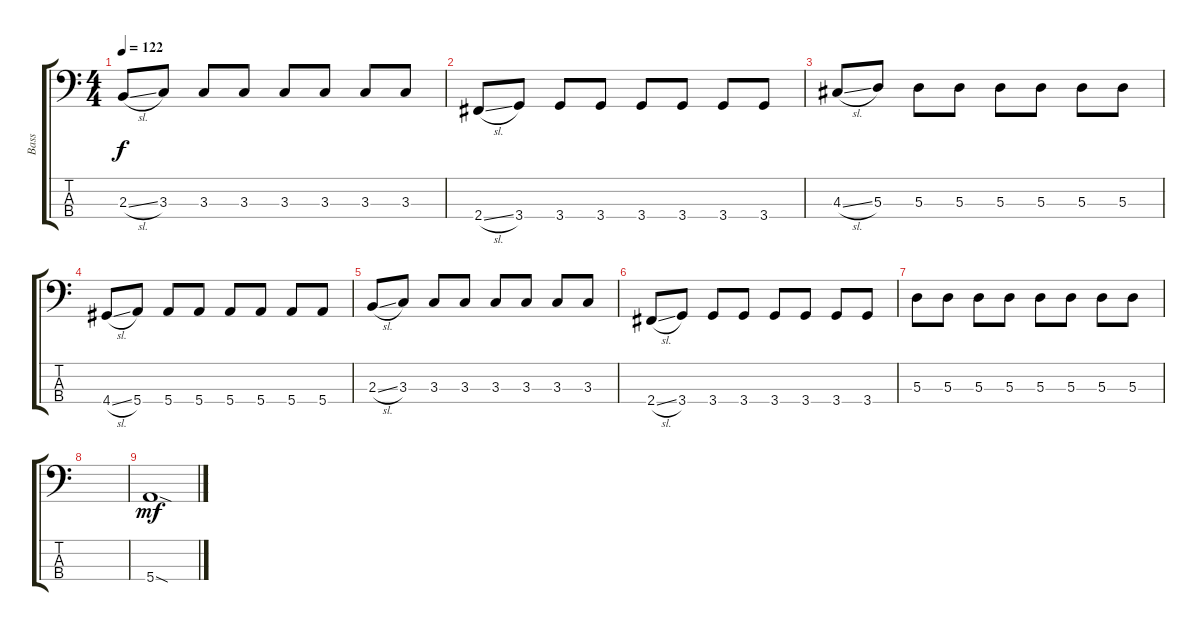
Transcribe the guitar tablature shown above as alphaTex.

\track ("Bass" "Bass") {instrument electricbassfinger}
\staff {score tabs}
\tuning (G2 D2 A1 E1) {hide}
\ts (4 4)
\tempo 122
\clef f4
\ks c
2.3{sl}.8{dy f} 3.3.8 3.3.8 3.3.8 3.3.8 3.3.8 3.3.8 3.3.8 |
2.4{sl}.8 3.4.8 3.4.8 3.4.8 3.4.8 3.4.8 3.4.8 3.4.8 |
4.3{sl}.8 5.3.8 5.3.8 5.3.8 5.3.8 5.3.8 5.3.8 5.3.8 |
4.4{sl}.8 5.4.8 5.4.8 5.4.8 5.4.8 5.4.8 5.4.8 5.4.8 |
2.3{sl}.8 3.3.8 3.3.8 3.3.8 3.3.8 3.3.8 3.3.8 3.3.8 |
2.4{sl}.8 3.4.8 3.4.8 3.4.8 3.4.8 3.4.8 3.4.8 3.4.8 |
5.3.8 5.3.8 5.3.8 5.3.8 5.3.8 5.3.8 5.3.8 5.3.8 |
|
5.4{sod}.1{dy mf}
